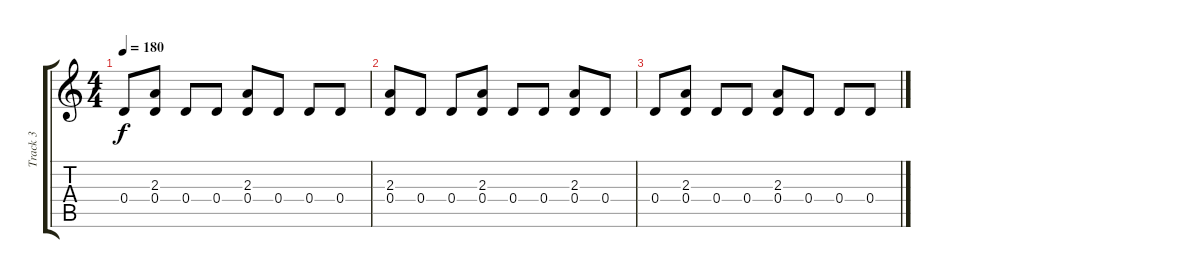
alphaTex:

\track ("Track 3" "Track 3") {instrument distortionguitar}
\staff {score tabs}
\tuning (E4 B3 G3 D3 A2 E2) {hide}
\ts (4 4)
\tempo 180
\clef g2
\ks c
0.4.8{dy f} (2.3 0.4).8 0.4.8 0.4.8 (2.3 0.4).8 0.4.8 0.4.8 0.4.8 |
(2.3 0.4).8 0.4.8 0.4.8 (2.3 0.4).8 0.4.8 0.4.8 (2.3 0.4).8 0.4.8 |
0.4.8 (2.3 0.4).8 0.4.8 0.4.8 (2.3 0.4).8 0.4.8 0.4.8 0.4.8
